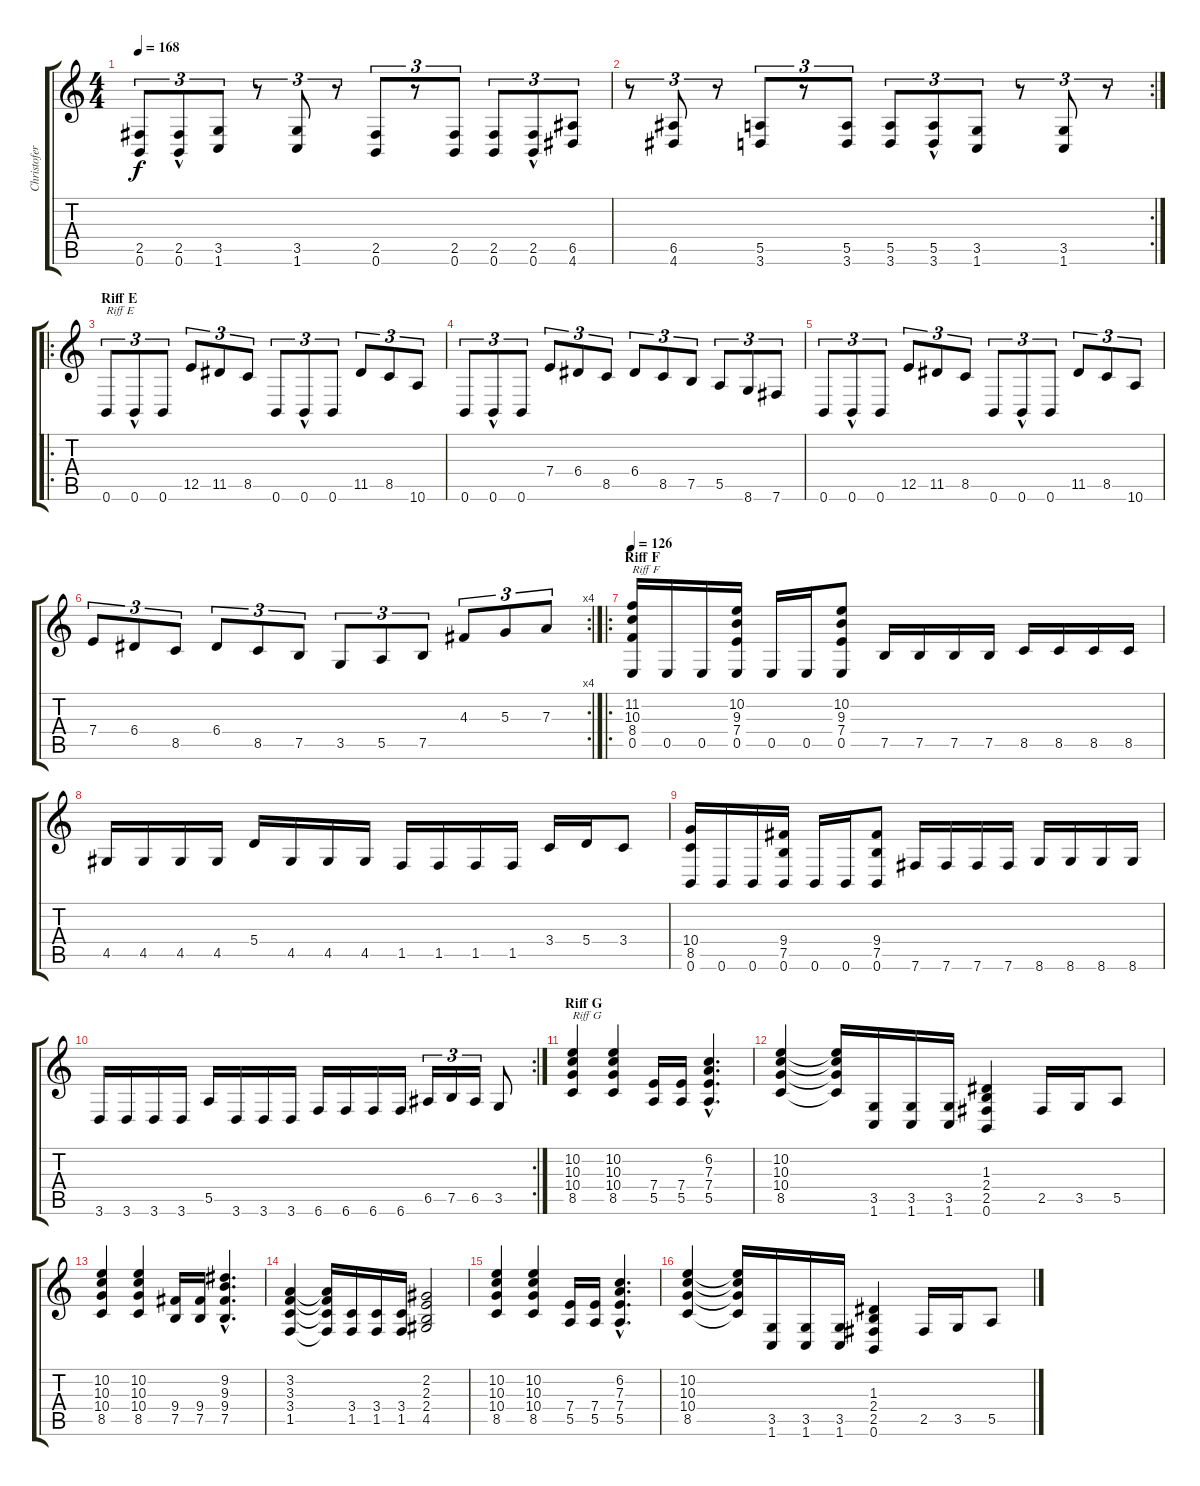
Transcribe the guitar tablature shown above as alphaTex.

\track ("Christofer" "Christofer") {instrument distortionguitar}
\staff {score tabs}
\tuning (B3 Gb3 D3 A2 E2 B1) {hide}
\ts (4 4)
\tempo 168
\clef g2
\ks c
(2.5 0.6).8{tu (3 2) dy f} (2.5{hac} 0.6{hac}).8{tu (3 2)} (3.5 1.6).8{tu (3 2)} r.8{tu (3 2)} (3.5 1.6).8{tu (3 2)} r.8{tu (3 2)} (2.5 0.6).8{tu (3 2)} r.8{tu (3 2)} (2.5 0.6).8{tu (3 2)} (2.5 0.6).8{tu (3 2)} (2.5{hac} 0.6{hac}).8{tu (3 2)} (6.5 4.6).8{tu (3 2)} |
\rc 2
r.8{tu (3 2)} (6.5 4.6).8{tu (3 2)} r.8{tu (3 2)} (5.5 3.6).8{tu (3 2)} r.8{tu (3 2)} (5.5 3.6).8{tu (3 2)} (5.5 3.6).8{tu (3 2)} (5.5 3.6{hac}).8{tu (3 2)} (3.5 1.6).8{tu (3 2)} r.8{tu (3 2)} (3.5 1.6).8{tu (3 2)} r.8{tu (3 2)} |
\ro
\section ("" "Riff E")
0.6.8{tu (3 2) txt "Riff E"} 0.6{hac}.8{tu (3 2)} 0.6.8{tu (3 2)} 12.5.8{tu (3 2)} 11.5.8{tu (3 2)} 8.5.8{tu (3 2)} 0.6.8{tu (3 2)} 0.6{hac}.8{tu (3 2)} 0.6.8{tu (3 2)} 11.5.8{tu (3 2)} 8.5.8{tu (3 2)} 10.6.8{tu (3 2)} |
0.6.8{tu (3 2)} 0.6{hac}.8{tu (3 2)} 0.6.8{tu (3 2)} 7.4.8{tu (3 2)} 6.4.8{tu (3 2)} 8.5.8{tu (3 2)} 6.4.8{tu (3 2)} 8.5.8{tu (3 2)} 7.5.8{tu (3 2)} 5.5.8{tu (3 2)} 8.6.8{tu (3 2)} 7.6.8{tu (3 2)} |
0.6.8{tu (3 2)} 0.6{hac}.8{tu (3 2)} 0.6.8{tu (3 2)} 12.5.8{tu (3 2)} 11.5.8{tu (3 2)} 8.5.8{tu (3 2)} 0.6.8{tu (3 2)} 0.6{hac}.8{tu (3 2)} 0.6.8{tu (3 2)} 11.5.8{tu (3 2)} 8.5.8{tu (3 2)} 10.6.8{tu (3 2)} |
\rc 4
7.4.8{tu (3 2)} 6.4.8{tu (3 2)} 8.5.8{tu (3 2)} 6.4.8{tu (3 2)} 8.5.8{tu (3 2)} 7.5.8{tu (3 2)} 3.5.8{tu (3 2)} 5.5.8{tu (3 2)} 7.5.8{tu (3 2)} 4.3.8{tu (3 2)} 5.3.8{tu (3 2)} 7.3.8{tu (3 2)} |
\ro
\section ("" "Riff F")
\tempo 126
(11.2 10.3 8.4 0.5).16{txt "Riff F"} 0.5.16 0.5.16 (10.2 9.3 7.4 0.5).16 0.5.16 0.5.16 (10.2 9.3 7.4 0.5).8 7.5.16 7.5.16 7.5.16 7.5.16 8.5.16 8.5.16 8.5.16 8.5.16 |
4.5.16 4.5.16 4.5.16 4.5.16 5.4.16 4.5.16 4.5.16 4.5.16 1.5.16 1.5.16 1.5.16 1.5.16 3.4.16 5.4.16 3.4.8 |
(10.4 8.5 0.6).16 0.6.16 0.6.16 (9.4 7.5 0.6).16 0.6.16 0.6.16 (9.4 7.5 0.6).8 7.6.16 7.6.16 7.6.16 7.6.16 8.6.16 8.6.16 8.6.16 8.6.16 |
\rc 2
3.6.16 3.6.16 3.6.16 3.6.16 5.5.16 3.6.16 3.6.16 3.6.16 6.6.16 6.6.16 6.6.16 6.6.16 6.5.16{tu (3 2)} 7.5.16{tu (3 2)} 6.5.16{tu (3 2)} 3.5.8 |
\section ("" "Riff G")
(10.2 10.3 10.4 8.5).4{txt "Riff G"} (10.2 10.3 10.4 8.5).4 (7.4 5.5).16 (7.4 5.5).16 (6.2{hac} 7.3{hac} 7.4{hac} 5.5{hac}).4{d} |
(10.2 10.3 10.4 8.5).4 (10.2{t} 10.3{t} 10.4{t} 8.5{t}).16 (3.5 1.6).16 (3.5 1.6).16 (3.5 1.6).16 (1.3 2.4 2.5 0.6).4 2.5.16 3.5.16 5.5.8 |
(10.2 10.3 10.4 8.5).4 (10.2 10.3 10.4 8.5).4 (9.4 7.5).16 (9.4 7.5).16 (9.2{hac} 9.3{hac} 9.4{hac} 7.5{hac}).4{d} |
(3.2 3.3 3.4 1.5).4 (3.2{t} 3.3{t} 3.4{t} 1.5{t}).16 (3.4 1.5).16 (3.4 1.5).16 (3.4 1.5).16 (2.2 2.3 2.4 4.5).2 |
(10.2 10.3 10.4 8.5).4 (10.2 10.3 10.4 8.5).4 (7.4 5.5).16 (7.4 5.5).16 (6.2{hac} 7.3{hac} 7.4{hac} 5.5{hac}).4{d} |
(10.2 10.3 10.4 8.5).4 (10.2{t} 10.3{t} 10.4{t} 8.5{t}).16 (3.5 1.6).16 (3.5 1.6).16 (3.5 1.6).16 (1.3 2.4 2.5 0.6).4 2.5.16 3.5.16 5.5.8
